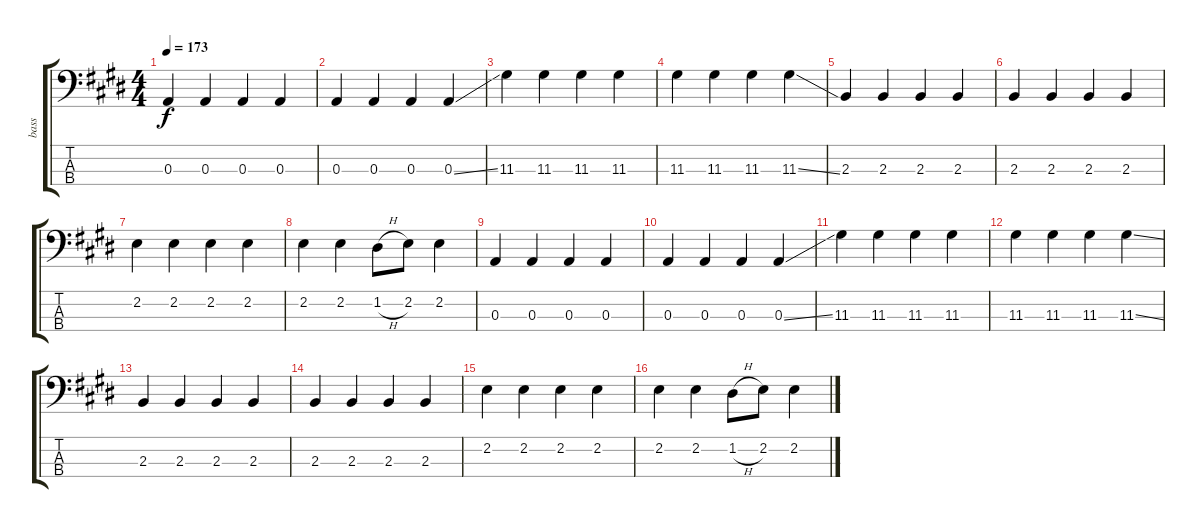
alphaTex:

\track ("bass" "bass") {instrument electricbassfinger}
\staff {score tabs}
\tuning (G2 D2 A1 E1) {hide}
\ts (4 4)
\tempo 173
\clef f4
\ks e
0.3.4{dy f} 0.3.4 0.3.4 0.3.4 |
0.3.4 0.3.4 0.3.4 0.3{ss}.4 |
11.3.4 11.3.4 11.3.4 11.3.4 |
11.3.4 11.3.4 11.3.4 11.3{ss}.4 |
2.3.4 2.3.4 2.3.4 2.3.4 |
2.3.4 2.3.4 2.3.4 2.3.4 |
2.2.4 2.2.4 2.2.4 2.2.4 |
2.2.4 2.2.4 1.2{h}.8 2.2.8 2.2.4 |
0.3.4 0.3.4 0.3.4 0.3.4 |
0.3.4 0.3.4 0.3.4 0.3{ss}.4 |
11.3.4 11.3.4 11.3.4 11.3.4 |
11.3.4 11.3.4 11.3.4 11.3{ss}.4 |
2.3.4 2.3.4 2.3.4 2.3.4 |
2.3.4 2.3.4 2.3.4 2.3.4 |
2.2.4 2.2.4 2.2.4 2.2.4 |
2.2.4 2.2.4 1.2{h}.8 2.2.8 2.2.4
